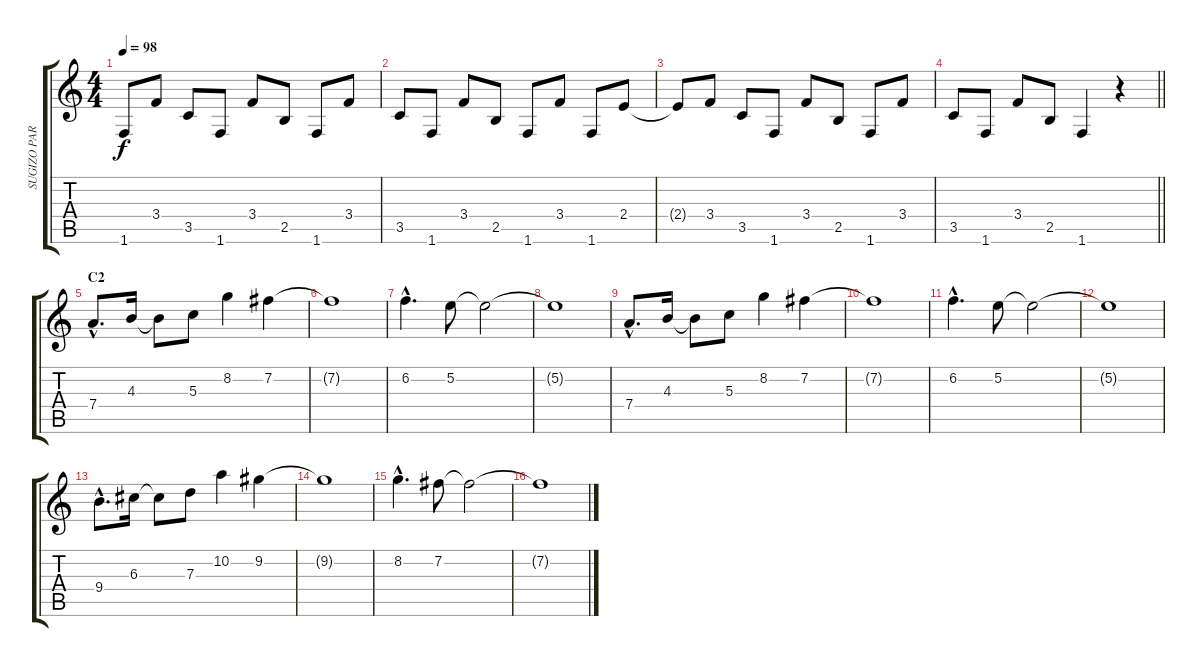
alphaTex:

\track ("SUGIZO PART 2" "SUGIZO PAR") {instrument distortionguitar}
\staff {score tabs}
\tuning (E4 B3 G3 D3 A2 E2) {hide}
\ts (4 4)
\tempo 98
\clef g2
\ks c
1.6.8{dy f} 3.4.8 3.5.8 1.6.8 3.4.8 2.5.8 1.6.8 3.4.8 |
3.5.8 1.6.8 3.4.8 2.5.8 1.6.8 3.4.8 1.6.8 2.4.8 |
2.4{t}.8 3.4.8 3.5.8 1.6.8 3.4.8 2.5.8 1.6.8 3.4.8 |
\barLineRight lightlight
3.5.8 1.6.8 3.4.8 2.5.8 1.6.4 r.4 |
\section ("" "C2")
7.4{hac}.8{d} 4.3.16 4.3{t}.8 5.3.8 8.2.4 7.2.4 |
7.2{t}.1 |
6.2{hac}.4{d} 5.2.8 5.2{t}.2 |
5.2{t}.1 |
7.4{hac}.8{d} 4.3.16 4.3{t}.8 5.3.8 8.2.4 7.2.4 |
7.2{t}.1 |
6.2{hac}.4{d} 5.2.8 5.2{t}.2 |
5.2{t}.1 |
9.4{hac}.8{d} 6.3.16 6.3{t}.8 7.3.8 10.2.4 9.2.4 |
9.2{t}.1 |
8.2{hac}.4{d} 7.2.8 7.2{t}.2 |
7.2{t}.1
